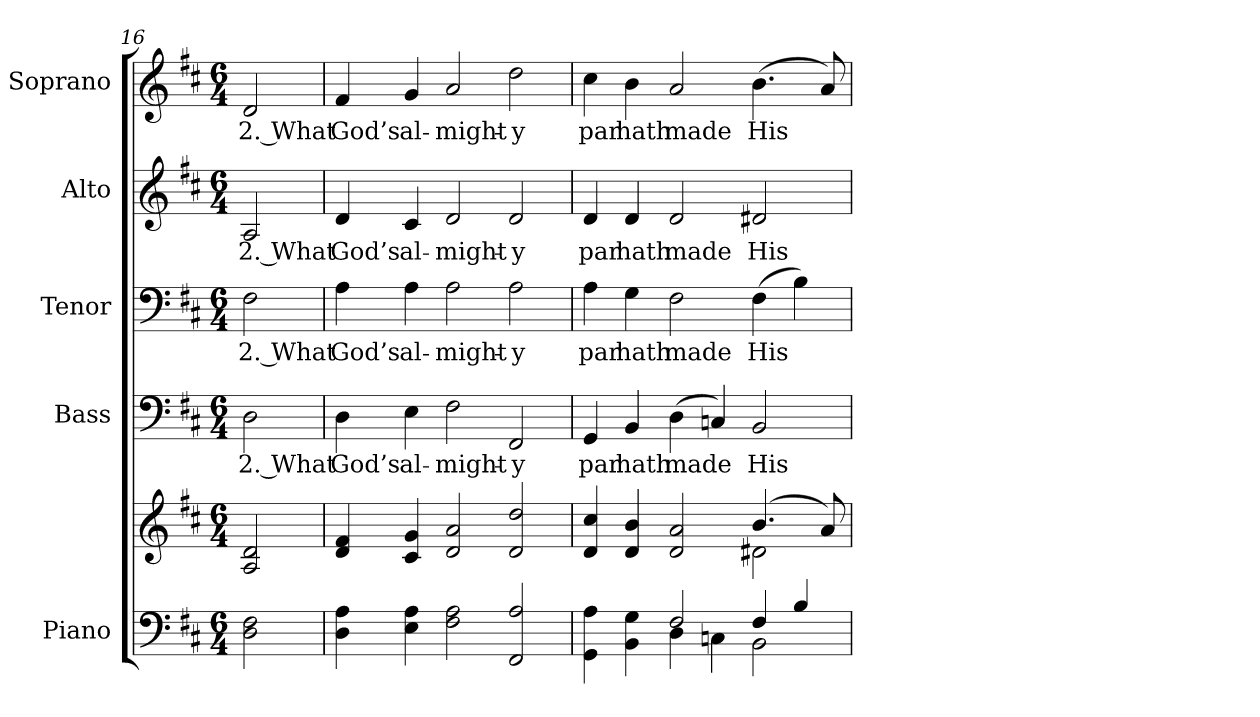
**kern	**kern	**kern	**text	**kern	**text	**kern	**text	**kern	**text
*part5	*part5	*part4	*part4	*part3	*part3	*part2	*part2	*part1	*part1
*staff6	*staff5	*staff4	*staff4	*staff3	*staff3	*staff2	*staff2	*staff1	*staff1
*I"Piano	*	*I"Bass	*	*I"Tenor	*	*I"Alto	*	*I"Soprano	*
*I'Pno.	*	*I'B.	*	*I'T.	*	*I'A.	*	*I'S.	*
*clefF4	*clefG2	*clefF4	*	*clefF4	*	*clefG2	*	*clefG2	*
*k[f#c#]	*k[f#c#]	*k[f#c#]	*	*k[f#c#]	*	*k[f#c#]	*	*k[f#c#]	*
*D:	*D:	*D:	*	*D:	*	*D:	*	*D:	*
*M6/4	*M6/4	*M6/4	*	*M6/4	*	*M6/4	*	*M6/4	*
=16	=16	=16	=16	=16	=16	=16	=16	=16	=16
!	!	!	!LO:LY:b:color=#000000	!	!	!	!	!	!
!	!	!	!	!	!LO:LY:b:color=#000000	!	!	!	!
!	!	!	!	!	!	!	!LO:LY:b:color=#000000	!	!
!	!	!	!	!	!	!	!	!	!LO:LY:b:color=#000000
2Di\ 2F#i	2Ai/ 2di	2Di\	2. What	2F#i\	2. What	2Ai/	2. What	2di/	2. What
=17	=17	=17	=17	=17	=17	=17	=17	=17	=17
!	!	!	!LO:LY:b:color=#000000	!	!	!	!	!	!
!	!	!	!	!	!LO:LY:b:color=#000000	!	!	!	!
!	!	!	!	!	!	!	!LO:LY:b:color=#000000	!	!
!	!	!	!	!	!	!	!	!	!LO:LY:b:color=#000000
4Di\ 4Ai	4di/ 4f#i	4Di\	God’s	4Ai\	God’s	4di/	God’s	4f#i/	God’s
!	!	!	!LO:LY:b:color=#000000	!	!	!	!	!	!
!	!	!	!	!	!LO:LY:b:color=#000000	!	!	!	!
!	!	!	!	!	!	!	!LO:LY:b:color=#000000	!	!
!	!	!	!	!	!	!	!	!	!LO:LY:b:color=#000000
4Ei\ 4Ai	4c#i/ 4gi	4Ei\	al-	4Ai\	al-	4c#i/	al-	4gi/	al-
!	!	!	!LO:LY:b:color=#000000	!	!	!	!	!	!
!	!	!	!	!	!LO:LY:b:color=#000000	!	!	!	!
!	!	!	!	!	!	!	!LO:LY:b:color=#000000	!	!
!	!	!	!	!	!	!	!	!	!LO:LY:b:color=#000000
2F#i\ 2Ai	2di/ 2ai	2F#i\	-might-	2Ai\	-might-	2di/	-might-	2ai/	-might-
!	!	!	!LO:LY:b:color=#000000	!	!	!	!	!	!
!	!	!	!	!	!LO:LY:b:color=#000000	!	!	!	!
!	!	!	!	!	!	!	!LO:LY:b:color=#000000	!	!
!	!	!	!	!	!	!	!	!	!LO:LY:b:color=#000000
2FF#i/ 2Ai	2di/ 2ddi	2FF#i/	-y	2Ai\	-y	2di/	-y	2ddi\	-y
!!LO:PB:g=z
=18	=18	=18	=18	=18	=18	=18	=18	=18	=18
*^	*^	*	*	*	*	*	*	*	*
!	!	!	!	!	!LO:LY:b:color=#000000	!	!	!	!	!	!
!	!	!	!	!	!	!	!LO:LY:b:color=#000000	!	!	!	!
!	!	!	!	!	!	!	!	!	!LO:LY:b:color=#000000	!	!
!	!	!	!	!	!	!	!	!	!	!	!LO:LY:b:color=#000000
4GGi\ 4Ai	4ryy	4di/ 4cc#i	2.ryy	4GGi/	par	4Ai\	par	4di/	par	4cc#i\	par
!	!	!	!	!	!LO:LY:b:color=#000000	!	!	!	!	!	!
!	!	!	!	!	!	!	!LO:LY:b:color=#000000	!	!	!	!
!	!	!	!	!	!	!	!	!	!LO:LY:b:color=#000000	!	!
!	!	!	!	!	!	!	!	!	!	!	!LO:LY:b:color=#000000
4BBi\ 4Gi	4ryy	4di/ 4bi	.	4BBi/	hath	4Gi\	hath	4di/	hath	4bi\	hath
!	!	!	!	!	!LO:LY:b:color=#000000	!	!	!	!	!	!
!	!	!	!	!	!	!	!LO:LY:b:color=#000000	!	!	!	!
!	!	!	!	!	!	!	!	!	!LO:LY:b:color=#000000	!	!
!	!	!	!	!	!	!	!	!	!	!	!LO:LY:b:color=#000000
2F#i/	4Di\	2di/ 2ai	.	(4Di\	made	2F#i\	made	2di/	made	2ai/	made
.	4Cni\	.	4ryy	4Cni/)	.	.	.	.	.	.	.
!	!	!	!	!	!LO:LY:b:color=#000000	!	!	!	!	!	!
!	!	!	!	!	!	!	!LO:LY:b:color=#000000	!	!	!	!
!	!	!	!	!	!	!	!	!	!LO:LY:b:color=#000000	!	!
!	!	!	!	!	!	!	!	!	!	!	!LO:LY:b:color=#000000
4F#i/	2BBi\	(4.bi/	2d#Xi\	2BBi/	His	(4F#i\	His	2d#Xi/	His	(4.bi\	His
4Bi/	.	.	.	.	.	4Bi\)	.	.	.	.	.
.	.	8ai/)	.	.	.	.	.	.	.	8ai/)	.
*v	*v	*	*	*	*	*	*	*	*	*	*
*	*v	*v	*	*	*	*	*	*	*	*
=	=	=	=	=	=	=	=	=	=
*-	*-	*-	*-	*-	*-	*-	*-	*-	*-
